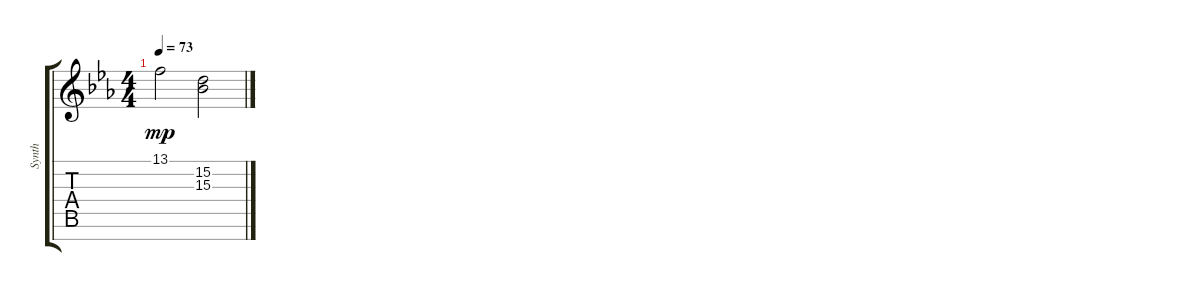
\track ("Synth" "Synth") {instrument stringensemble2}
\staff {score tabs}
\tuning (E4 B3 G3 D3 A2 E2 B1) {hide}
\ts (4 4)
\tempo 73
\clef g2
\ks eb
13.1.2{dy mp} (15.2 15.3).2
